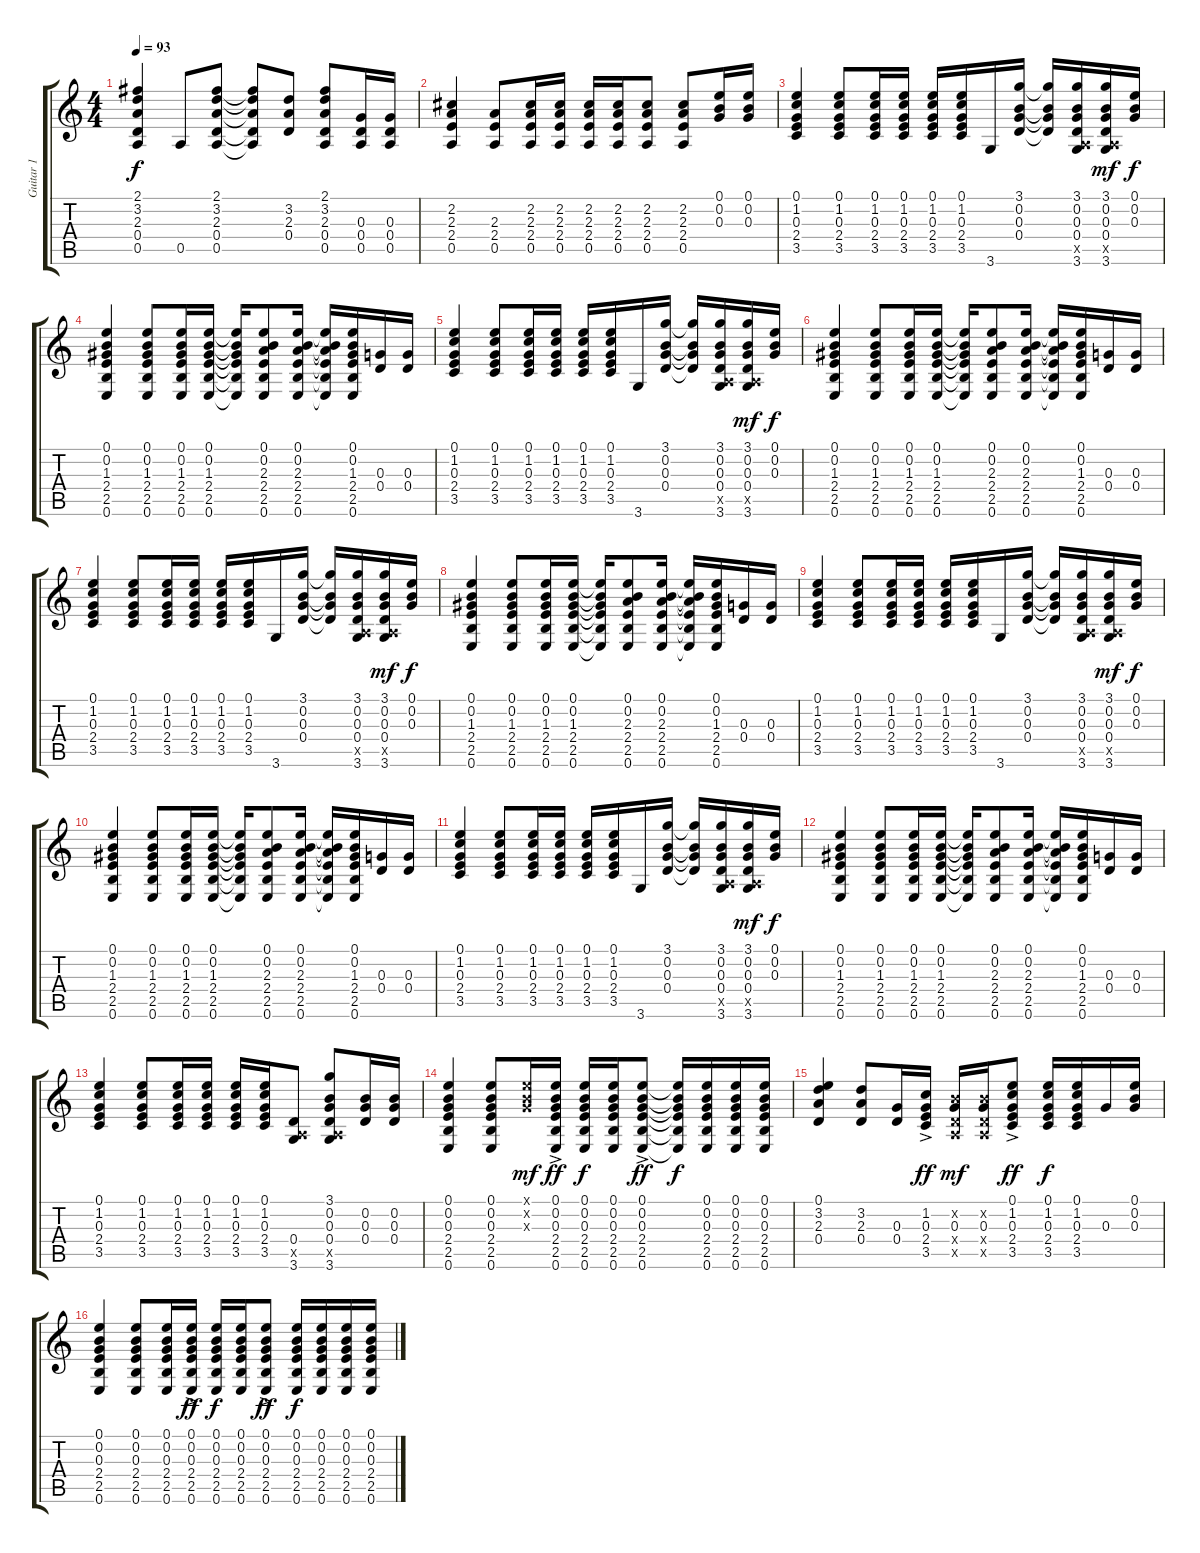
\track ("Guitar 1" "Guitar 1") {instrument acousticguitarsteel}
\staff {score tabs}
\tuning (E4 B3 G3 D3 A2 E2) {hide}
\ts (4 4)
\tempo 93
\clef g2
\ks c
(2.1 3.2 2.3 0.4 0.5).4{dy f} 0.5.8 (2.1 3.2 2.3 0.4 0.5).8 (2.1{t} 3.2{t} 2.3{t} 0.4{t} 0.5{t}).8 (3.2 2.3 0.4).8 (2.1 3.2 2.3 0.4 0.5).8 (0.3 0.4 0.5).16 (0.3 0.4 0.5).16 |
(2.2 2.3 2.4 0.5).4 (2.3 2.4 0.5).8 (2.2 2.3 2.4 0.5).16 (2.2 2.3 2.4 0.5).16 (2.2 2.3 2.4 0.5).16 (2.2 2.3 2.4 0.5).16 (2.2 2.3 2.4 0.5).8 (2.2 2.3 2.4 0.5).8 (0.1 0.2 0.3).16 (0.1 0.2 0.3).16 |
(0.1 1.2 0.3 2.4 3.5).4 (0.1 1.2 0.3 2.4 3.5).8 (0.1 1.2 0.3 2.4 3.5).16 (0.1 1.2 0.3 2.4 3.5).16 (0.1 1.2 0.3 2.4 3.5).16 (0.1 1.2 0.3 2.4 3.5).16 3.6.16 (3.1 0.2 0.3 0.4).16 (3.1{t} 0.2{t} 0.3{t} 0.4{t}).16 (3.1 0.2 0.3 0.4 0.5{x} 3.6).16 (3.1 0.2 0.3 0.4 0.5{x} 3.6).16{dy mf} (0.1 0.2 0.3).16{dy f} |
(0.1 0.2 1.3 2.4 2.5 0.6).4 (0.1 0.2 1.3 2.4 2.5 0.6).8 (0.1 0.2 1.3 2.4 2.5 0.6).16 (0.1 0.2 1.3 2.4 2.5 0.6).16 (0.1{t} 0.2{t} 1.3{t} 2.4{t} 2.5{t} 0.6{t}).16 (0.1 0.2 2.3 2.4 2.5 0.6).8 (0.1 0.2 2.3 2.4 2.5 0.6).16 (0.1{t} 0.2{t} 2.3{t} 2.4{t} 2.5{t} 0.6{t}).16 (0.1 0.2 1.3 2.4 2.5 0.6).16 (0.3 0.4).16 (0.3 0.4).16 |
(0.1 1.2 0.3 2.4 3.5).4 (0.1 1.2 0.3 2.4 3.5).8 (0.1 1.2 0.3 2.4 3.5).16 (0.1 1.2 0.3 2.4 3.5).16 (0.1 1.2 0.3 2.4 3.5).16 (0.1 1.2 0.3 2.4 3.5).16 3.6.16 (3.1 0.2 0.3 0.4).16 (3.1{t} 0.2{t} 0.3{t} 0.4{t}).16 (3.1 0.2 0.3 0.4 0.5{x} 3.6).16 (3.1 0.2 0.3 0.4 0.5{x} 3.6).16{dy mf} (0.1 0.2 0.3).16{dy f} |
(0.1 0.2 1.3 2.4 2.5 0.6).4 (0.1 0.2 1.3 2.4 2.5 0.6).8 (0.1 0.2 1.3 2.4 2.5 0.6).16 (0.1 0.2 1.3 2.4 2.5 0.6).16 (0.1{t} 0.2{t} 1.3{t} 2.4{t} 2.5{t} 0.6{t}).16 (0.1 0.2 2.3 2.4 2.5 0.6).8 (0.1 0.2 2.3 2.4 2.5 0.6).16 (0.1{t} 0.2{t} 2.3{t} 2.4{t} 2.5{t} 0.6{t}).16 (0.1 0.2 1.3 2.4 2.5 0.6).16 (0.3 0.4).16 (0.3 0.4).16 |
(0.1 1.2 0.3 2.4 3.5).4 (0.1 1.2 0.3 2.4 3.5).8 (0.1 1.2 0.3 2.4 3.5).16 (0.1 1.2 0.3 2.4 3.5).16 (0.1 1.2 0.3 2.4 3.5).16 (0.1 1.2 0.3 2.4 3.5).16 3.6.16 (3.1 0.2 0.3 0.4).16 (3.1{t} 0.2{t} 0.3{t} 0.4{t}).16 (3.1 0.2 0.3 0.4 0.5{x} 3.6).16 (3.1 0.2 0.3 0.4 0.5{x} 3.6).16{dy mf} (0.1 0.2 0.3).16{dy f} |
(0.1 0.2 1.3 2.4 2.5 0.6).4 (0.1 0.2 1.3 2.4 2.5 0.6).8 (0.1 0.2 1.3 2.4 2.5 0.6).16 (0.1 0.2 1.3 2.4 2.5 0.6).16 (0.1{t} 0.2{t} 1.3{t} 2.4{t} 2.5{t} 0.6{t}).16 (0.1 0.2 2.3 2.4 2.5 0.6).8 (0.1 0.2 2.3 2.4 2.5 0.6).16 (0.1{t} 0.2{t} 2.3{t} 2.4{t} 2.5{t} 0.6{t}).16 (0.1 0.2 1.3 2.4 2.5 0.6).16 (0.3 0.4).16 (0.3 0.4).16 |
(0.1 1.2 0.3 2.4 3.5).4 (0.1 1.2 0.3 2.4 3.5).8 (0.1 1.2 0.3 2.4 3.5).16 (0.1 1.2 0.3 2.4 3.5).16 (0.1 1.2 0.3 2.4 3.5).16 (0.1 1.2 0.3 2.4 3.5).16 3.6.16 (3.1 0.2 0.3 0.4).16 (3.1{t} 0.2{t} 0.3{t} 0.4{t}).16 (3.1 0.2 0.3 0.4 0.5{x} 3.6).16 (3.1 0.2 0.3 0.4 0.5{x} 3.6).16{dy mf} (0.1 0.2 0.3).16{dy f} |
(0.1 0.2 1.3 2.4 2.5 0.6).4 (0.1 0.2 1.3 2.4 2.5 0.6).8 (0.1 0.2 1.3 2.4 2.5 0.6).16 (0.1 0.2 1.3 2.4 2.5 0.6).16 (0.1{t} 0.2{t} 1.3{t} 2.4{t} 2.5{t} 0.6{t}).16 (0.1 0.2 2.3 2.4 2.5 0.6).8 (0.1 0.2 2.3 2.4 2.5 0.6).16 (0.1{t} 0.2{t} 2.3{t} 2.4{t} 2.5{t} 0.6{t}).16 (0.1 0.2 1.3 2.4 2.5 0.6).16 (0.3 0.4).16 (0.3 0.4).16 |
(0.1 1.2 0.3 2.4 3.5).4 (0.1 1.2 0.3 2.4 3.5).8 (0.1 1.2 0.3 2.4 3.5).16 (0.1 1.2 0.3 2.4 3.5).16 (0.1 1.2 0.3 2.4 3.5).16 (0.1 1.2 0.3 2.4 3.5).16 3.6.16 (3.1 0.2 0.3 0.4).16 (3.1{t} 0.2{t} 0.3{t} 0.4{t}).16 (3.1 0.2 0.3 0.4 0.5{x} 3.6).16 (3.1 0.2 0.3 0.4 0.5{x} 3.6).16{dy mf} (0.1 0.2 0.3).16{dy f} |
(0.1 0.2 1.3 2.4 2.5 0.6).4 (0.1 0.2 1.3 2.4 2.5 0.6).8 (0.1 0.2 1.3 2.4 2.5 0.6).16 (0.1 0.2 1.3 2.4 2.5 0.6).16 (0.1{t} 0.2{t} 1.3{t} 2.4{t} 2.5{t} 0.6{t}).16 (0.1 0.2 2.3 2.4 2.5 0.6).8 (0.1 0.2 2.3 2.4 2.5 0.6).16 (0.1{t} 0.2{t} 2.3{t} 2.4{t} 2.5{t} 0.6{t}).16 (0.1 0.2 1.3 2.4 2.5 0.6).16 (0.3 0.4).16 (0.3 0.4).16 |
(0.1 1.2 0.3 2.4 3.5).4 (0.1 1.2 0.3 2.4 3.5).8 (0.1 1.2 0.3 2.4 3.5).16 (0.1 1.2 0.3 2.4 3.5).16 (0.1 1.2 0.3 2.4 3.5).16 (0.1 1.2 0.3 2.4 3.5).16 (0.4 0.5{x} 3.6).8 (3.1 0.2 0.3 0.4 0.5{x} 3.6).8 (0.2 0.3 0.4).16 (0.2 0.3 0.4).16 |
(0.1 0.2 0.3 2.4 2.5 0.6).4 (0.1 0.2 0.3 2.4 2.5 0.6).8 (0.1{x} 0.2{x} 0.3{x}).16{dy mf} (0.1 0.2 0.3{ac} 2.4 2.5 0.6).16{dy ff} (0.1 0.2 0.3 2.4 2.5 0.6).16{dy f} (0.1 0.2 0.3 2.4 2.5 0.6).16 (0.1{ac} 0.2 0.3 2.4 2.5 0.6).8{dy ff} (0.1{t} 0.2{t} 0.3{t} 2.4{t} 2.5{t} 0.6{t}).16{dy f} (0.1 0.2 0.3 2.4 2.5 0.6).16 (0.1 0.2 0.3 2.4 2.5 0.6).16 (0.1 0.2 0.3 2.4 2.5 0.6).16 |
(0.1 3.2 2.3 0.4).4 (3.2 2.3 0.4).8 (0.3 0.4).16 (1.2 0.3{ac} 2.4 3.5).16{dy ff} (0.2{x} 0.3 0.4{x} 0.5{x}).16{dy mf} (0.2{x} 0.3 0.4{x} 0.5{x}).16 (0.1 1.2 0.3{ac} 2.4 3.5).8{dy ff} (0.1 1.2 0.3 2.4 3.5).16{dy f} (0.1 1.2 0.3 2.4 3.5).16 0.3.16 (0.1 0.2 0.3).16 |
(0.1 0.2 0.3 2.4 2.5 0.6).4 (0.1 0.2 0.3 2.4 2.5 0.6).8 (0.1 0.2 0.3 2.4 2.5 0.6).16 (0.1{ac} 0.2 0.3 2.4 2.5 0.6).16{dy ff} (0.1 0.2 0.3 2.4 2.5 0.6).16{dy f} (0.1 0.2 0.3 2.4 2.5 0.6).16 (0.1{ac} 0.2 0.3 2.4 2.5 0.6).8{dy ff} (0.1 0.2 0.3 2.4 2.5 0.6).16{dy f} (0.1 0.2 0.3 2.4 2.5 0.6).16 (0.1 0.2 0.3 2.4 2.5 0.6).16 (0.1 0.2 0.3 2.4 2.5 0.6).16
